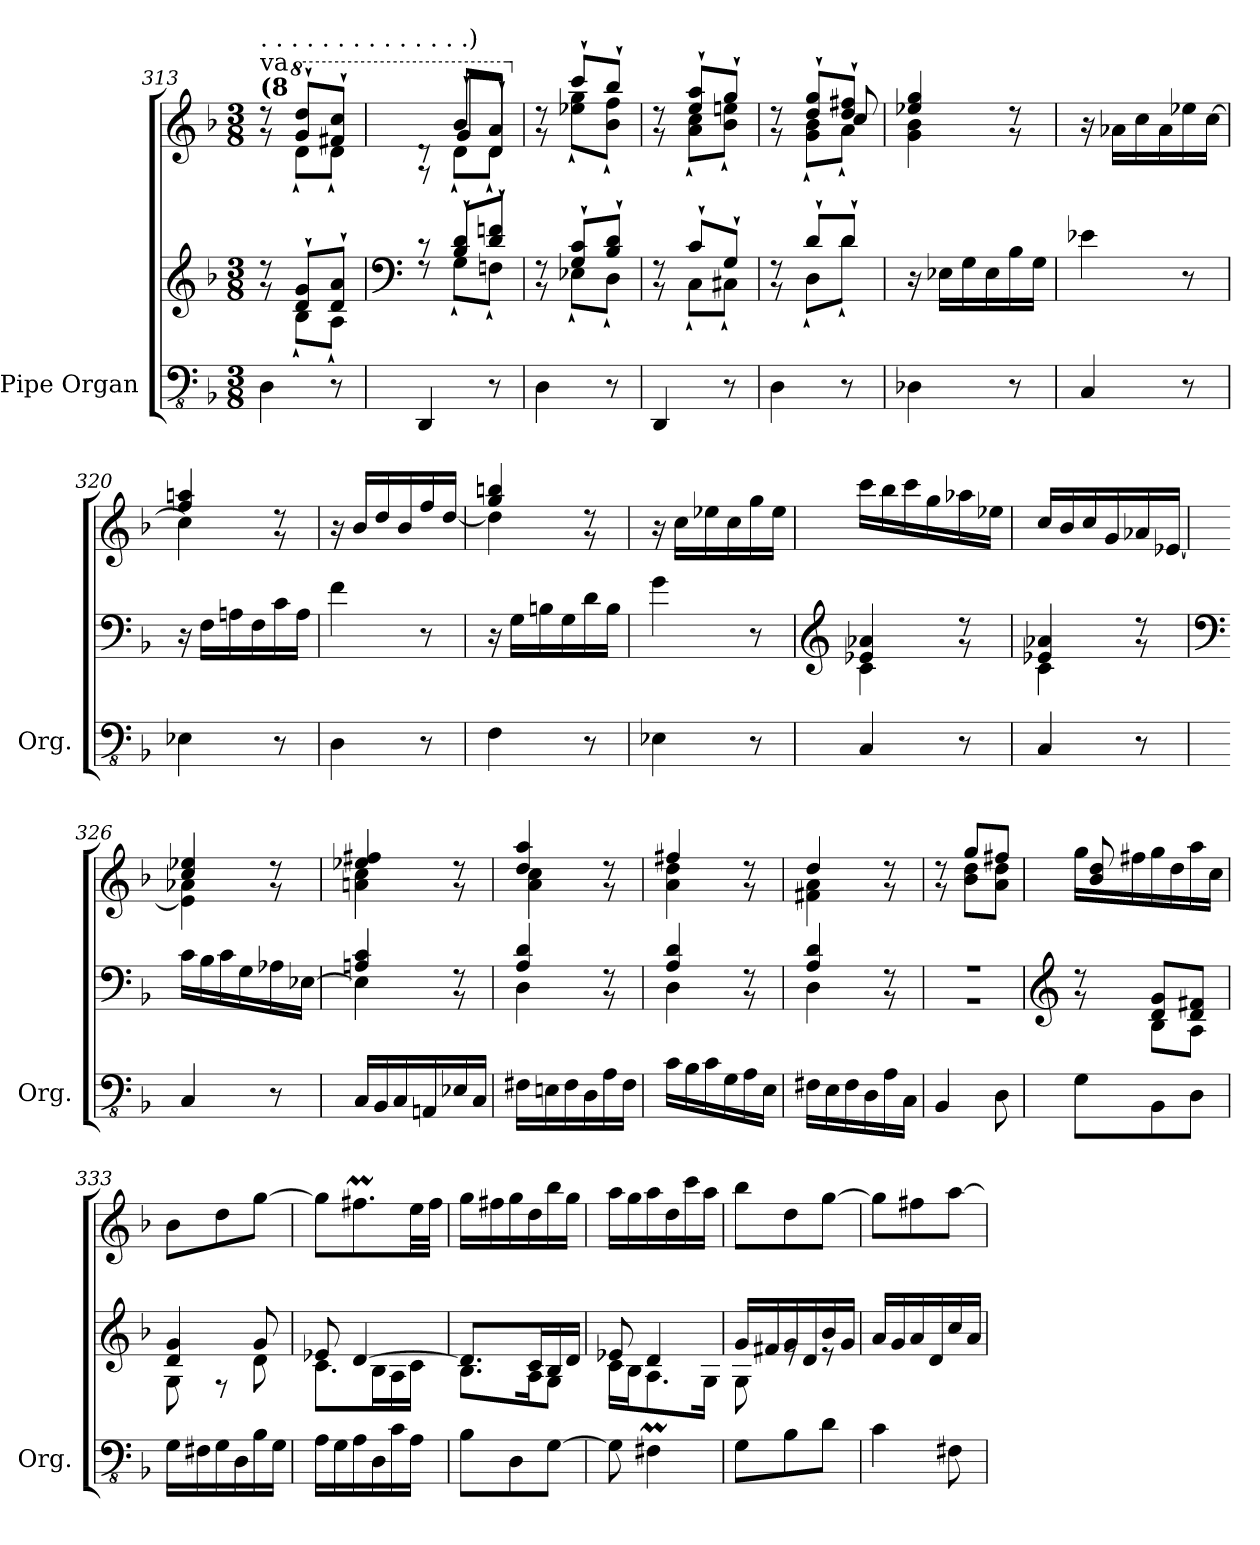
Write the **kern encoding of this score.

**kern	**kern	**kern
*part1	*part1	*part1
*staff3	*staff2	*staff1
*I"Pipe Organ	*	*
*I'Org.	*	*
*clefFv4	*clefG2	*clefG2
*k[b-]	*k[b-]	*k[b-]
*M3/8	*M3/8	*M3/8
=313	=313	=313
*	*^	*^
!	!	!	!LO:TX:a:B:t=(8	!
!	!	!	!LO:TX:a:t=va	!
!	!	!	!LO:TX:a:t=. . . . . . . . . . . . . .)	!
4DD\	8rg	8rdd	8rg	8rdd
*	*	*	*8va	*
.	8d/` 8g/`L	8B-`\L	8gg/` 8ddd/`L	8dd`\L
8r	8d/` 8a/`J	8A`\J	8ff#X/` 8ccc/`J	8dd`\J
*	*	*	*v	*v
=314	=314	=314	=314
*	*clefF4	*	*
*	*	*	*^
*	*	*	*	*^
4DDD/	8r	8rF	8rg	8rdd	8ryy
.	8B-/` 8d/`L	8G`\L	8bb-`/L	8dd`\L	8gg/L
8r	8d/` 8fn/`J	8Fn`\J	8aa`/J	8dd`\J	8dd/J
*	*	*	*v	*v	*v
=315	=315	=315	=315
*	*	*	*X8va
*	*	*	*^
4DD\	8rBB	8rF	8rg	8rdd
.	8G/` 8c/`L	8E-X`\L	8ccc`/L	8ee-X\` 8gg\`L
8r	8B-/` 8d/`J	8D`\J	8bb-`/J	8b-\` 8ff\`J
=316	=316	=316	=316	=316
4DDD/	8rBB	8rF	8rg	8rdd
.	8c`/L	8C`\L	8ee/` 8aa/`L	8a\` 8cc\`L
8r	8G`/J	8C#X`\J	8gg`/J	8b-\` 8een\`J
=317	=317	=317	=317	=317
*	*	*	*	*^
4DD\	8rBB	8rF	8rg	8rdd	4ryy
.	8d`/L	8D`\L	8dd/` 8gg/`L	8g\` 8b-\`L	.
8r	8d`/J	8d`\J	8dd/` 8ff#X/`J	8a`\J	8cc/
*	*v	*v	*	*	*
*	*	*	*v	*v
!!LO:PB:g=z
=318	=318	=318	=318
4DD-X\	16r	4ee-X/ 4gg/	4g\ 4b-\
.	16E-X\LL	.	.
.	16G\	.	.
.	16E-\	.	.
8r	16B-\	8rg	8rdd
.	16G\JJ	.	.
*	*	*v	*v
=319	=319	=319
4CC/	4e-X\	16r
.	.	16a-X\LL
.	.	16cc\
.	.	16a-\
8r	8r	16ee-X\
.	.	[16cc\JJ
=320	=320	=320
*	*	*^
4EE-X\	16r	4ff/ 4aan/	4cc\]
.	16F\LL	.	.
.	16An\	.	.
.	16F\	.	.
8r	16c\	8rg	8rdd
.	16A\JJ	.	.
*	*	*v	*v
=321	=321	=321
4DD\	4f\	16r
.	.	16b-/LL
.	.	16dd/
.	.	16b-/
8r	8r	16ff/
.	.	[16dd/JJ
=322	=322	=322
*	*	*^
4FF\	16r	4gg/ 4bbn/	4dd\]
.	16G\LL	.	.
.	16Bn\	.	.
.	16G\	.	.
8r	16d\	8rg	8rdd
.	16B\JJ	.	.
*	*	*v	*v
=323	=323	=323
4EE-X\	4g\	16r
.	.	16cc\LL
.	.	16ee-X\
.	.	16cc\
8r	8r	16gg\
.	.	16ee-\JJ
=324	=324	=324
*	*clefG2	*
*	*^	*
4CC/	4e-X/ 4a-X/	4c\	16ccc\LL
.	.	.	16bb-\
.	.	.	16ccc\
.	.	.	16gg\
8r	8rg	8rdd	16aa-X\
.	.	.	16ee-X\JJ
=325	=325	=325	=325
4CC/	4e-X/ 4a-X/	4c\	16cc/LL
.	.	.	16b-/
.	.	.	16cc/
.	.	.	16g/
8r	8rg	8rdd	16a-X/
.	.	.	[16e-X/JJ
*	*v	*v	*
=326	=326	=326
*	*clefF4	*
*	*	*^
4CC/	16c\LL	4cc/ 4ee-X/	4e-\] 4a-X\
.	16B-\	.	.
.	16c\	.	.
.	16G\	.	.
8r	16A-X\	8rg	8rdd
.	[16E-X\JJ	.	.
!!LO:PB:g=z	!!
=327	=327	=327	=327
*	*^	*	*
16CC/LL	4An/ 4c/	4E-\]	4ee-X/ 4ff#X/	4an\ 4cc\
16BBB-/	.	.	.	.
16CC/	.	.	.	.
16AAAn/	.	.	.	.
16EE-X/	8rBB	8rF	8rg	8rdd
16CC/JJ	.	.	.	.
=328	=328	=328	=328	=328
16FF#X\LL	4A/ 4d/	4D\	4dd/ 4aa/	4a\ 4cc\
16EEn\	.	.	.	.
16FF#\	.	.	.	.
16DD\	.	.	.	.
16AA\	8rBB	8rF	8rg	8rdd
16FF#\JJ	.	.	.	.
=329	=329	=329	=329	=329
16C\LL	4A/ 4d/	4D\	4ff#X/	4a\ 4dd\
16BB-\	.	.	.	.
16C\	.	.	.	.
16GG\	.	.	.	.
16AA\	8rBB	8rF	8rg	8rdd
16EE\JJ	.	.	.	.
=330	=330	=330	=330	=330
16FF#X\LL	4A/ 4d/	4D\	4dd/	4f#X\ 4a\
16EE\	.	.	.	.
16FF#\	.	.	.	.
16DD\	.	.	.	.
16AA\	8rBB	8rF	8rg	8rdd
16CC\JJ	.	.	.	.
=331	=331	=331	=331	=331
4BBB-/	4.rBB	4.rA	8rg	8rdd
.	.	.	8gg/L	8b-\ 8dd\L
8DD\	.	.	8ff#X/J	8a\ 8dd\J
=332	=332	=332	=332	=332
*	*clefG2	*	*	*
8GG\L	8rg	8rdd	16gg\LL	8b-/ 8dd/
.	.	.	16ff#X\	.
8BBB-\	8d/ 8g/L	8B-\L	16gg\	4ryy
.	.	.	16dd\	.
8DD\J	8d/ 8f#X/J	8A\J	16aa\	.
.	.	.	16cc\JJ	.
*	*	*	*v	*v
=333	=333	=333	=333
16GG\LL	4d/ 4g/	8G\	8b-\L
16FF#X\	.	.	.
16GG\	.	8r	8dd\
16DD\	.	.	.
16BB-\	8g/	8d\	[8gg\J
16GG\JJ	.	.	.
=334	=334	=334	=334
16AA\LL	8e-X/	8.c\L	8gg\L]
16GG\	.	.	.
16AA\	[4d/	.	8.ff#Xm\
16DD\	.	16B-\L	.
16C\	.	16A\	.
16AA\JJ	.	16c\JJ	32ee\LL
.	.	.	32ff#\JJJ
=335	=335	=335	=335
8BB-\L	8.d/L]	8.B-\L	16gg\LL
.	.	.	16ff#X\
8DD\	.	.	16gg\
.	16c/L	16A\K	16dd\
[8GG\J	16B-/	8G\J	16bb-\
.	16d/JJ	.	16gg\JJ
!!LO:PB:g=z
=336	=336	=336	=336
8GG\]	8e-X/	16c\LL	16aa\LL
.	.	16B-\J	16gg\
4FF#Xm\	4d/	8.A\	16aa\
.	.	.	16dd\
.	.	.	16ccc\
.	.	16G\Jk	16aa\JJ
=337	=337	=337	=337
8GG\L	16g/LL	8G\	8bb-\L
.	16f#X/	.	.
8BB-\	16g/	8re	8dd\
.	16d/	.	.
8D\J	16b-/	8re	[8gg\J
.	16g/JJ	.	.
*	*v	*v	*
=338	=338	=338
4C\	16a/LL	8gg\L]
.	16g/	.
.	16a/	8ff#X\
.	16d/	.
8FF#X\	16cc/	[8aa\J
.	16a/JJ	.
=	=	=
*-	*-	*-
